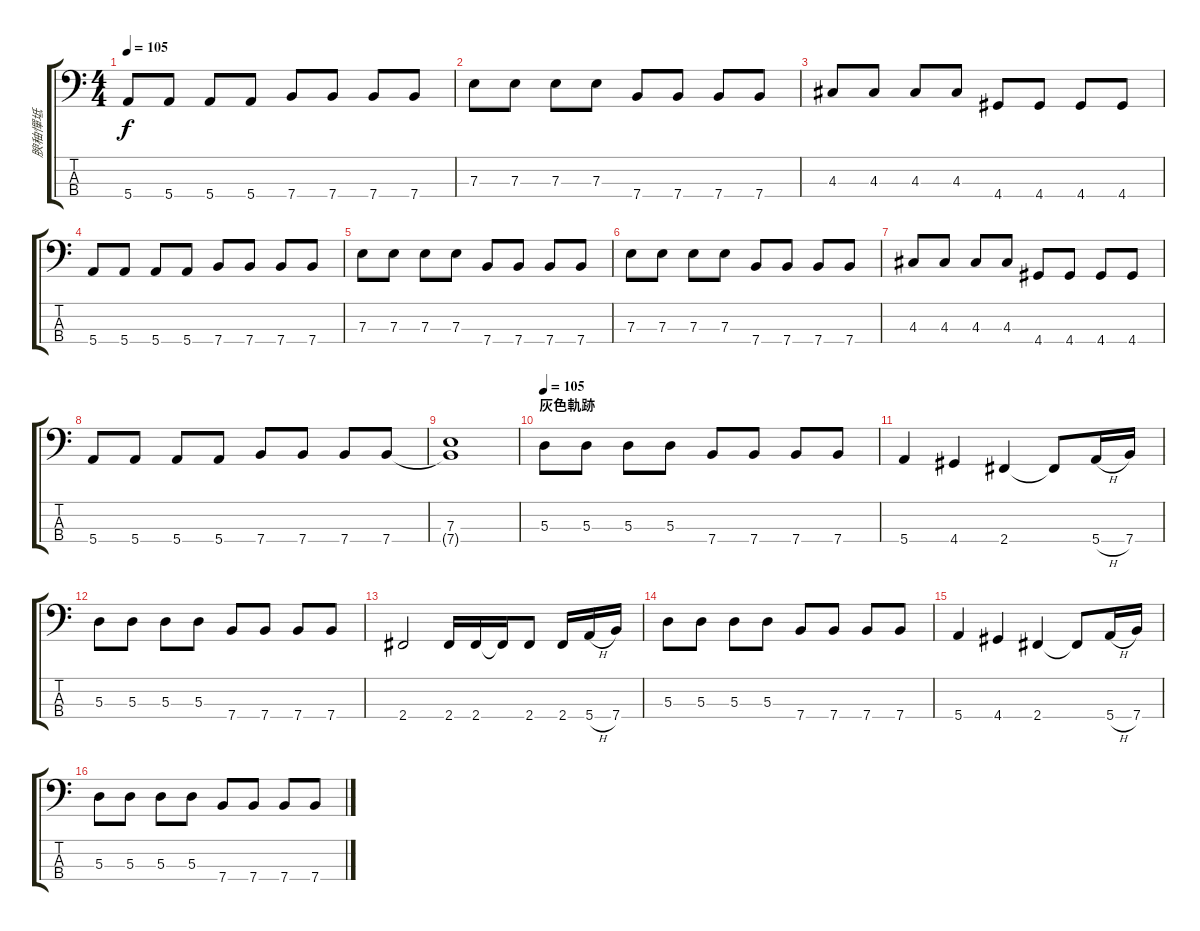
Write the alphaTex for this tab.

\track ("腴秞憚坻" "腴秞憚坻") {instrument electricbassfinger}
\staff {score tabs}
\tuning (G2 D2 A1 E1) {hide}
\ts (4 4)
\tempo 105
\clef f4
\ks c
5.4.8{dy f} 5.4.8 5.4.8 5.4.8 7.4.8 7.4.8 7.4.8 7.4.8 |
7.3.8 7.3.8 7.3.8 7.3.8 7.4.8 7.4.8 7.4.8 7.4.8 |
4.3.8 4.3.8 4.3.8 4.3.8 4.4.8 4.4.8 4.4.8 4.4.8 |
5.4.8 5.4.8 5.4.8 5.4.8 7.4.8 7.4.8 7.4.8 7.4.8 |
7.3.8 7.3.8 7.3.8 7.3.8 7.4.8 7.4.8 7.4.8 7.4.8 |
7.3.8 7.3.8 7.3.8 7.3.8 7.4.8 7.4.8 7.4.8 7.4.8 |
4.3.8 4.3.8 4.3.8 4.3.8 4.4.8 4.4.8 4.4.8 4.4.8 |
5.4.8 5.4.8 5.4.8 5.4.8 7.4.8 7.4.8 7.4.8 7.4.8 |
(7.3 7.4{t}).1 |
\section ("" "灰色軌跡")
\tempo 105
5.3.8 5.3.8 5.3.8 5.3.8 7.4.8 7.4.8 7.4.8 7.4.8 |
5.4.4 4.4.4 2.4.4 2.4{t}.8 5.4{h}.16 7.4.16 |
5.3.8 5.3.8 5.3.8 5.3.8 7.4.8 7.4.8 7.4.8 7.4.8 |
2.4.2 2.4.16 2.4.16 2.4{t}.16 2.4.8 2.4.16 5.4{h}.16 7.4.16 |
5.3.8 5.3.8 5.3.8 5.3.8 7.4.8 7.4.8 7.4.8 7.4.8 |
5.4.4 4.4.4 2.4.4 2.4{t}.8 5.4{h}.16 7.4.16 |
5.3.8 5.3.8 5.3.8 5.3.8 7.4.8 7.4.8 7.4.8 7.4.8
